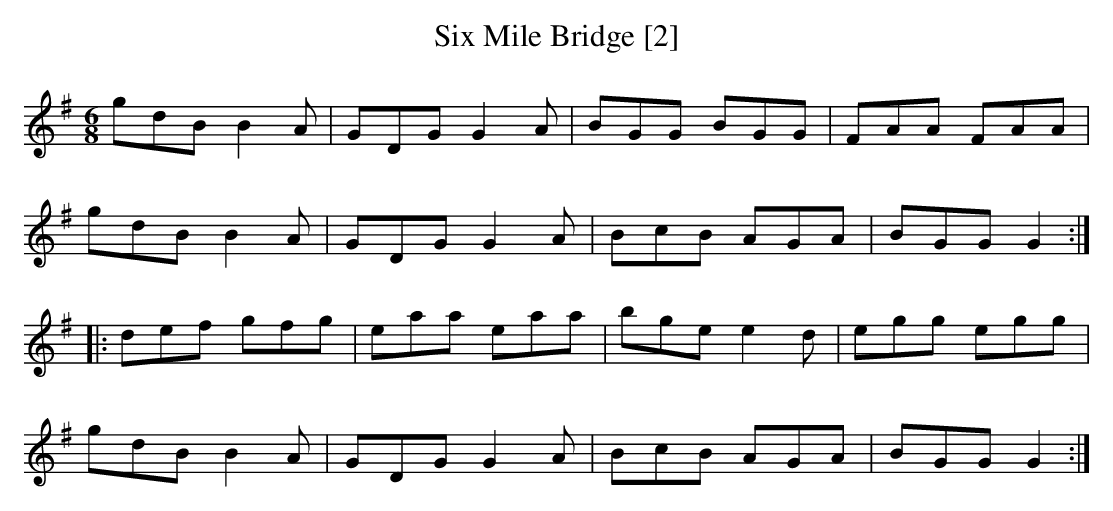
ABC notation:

X:1
T:Six Mile Bridge [2]
M:6/8
L:1/8
K:G
gdB B2A|GDG G2A|BGG BGG|FAA FAA|
gdB B2A|GDG G2A|BcB AGA|BGG G2:|
|:def gfg|eaa eaa|bge e2d|egg egg|
gdB B2A|GDG G2A|BcB AGA|BGG G2:|]
